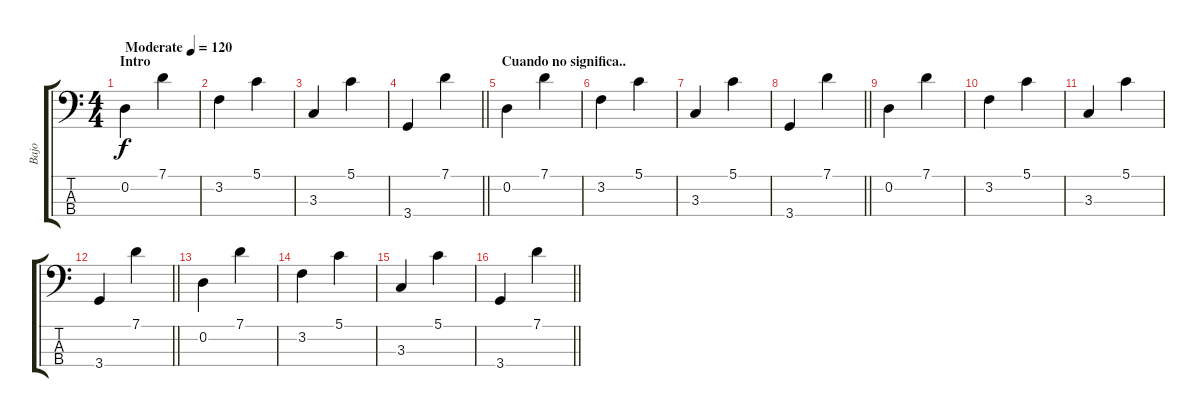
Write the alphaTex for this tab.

\track ("Bajo" "Bajo") {instrument electricbassfinger}
\staff {score tabs}
\tuning (G2 D2 A1 E1) {hide}
\ts (4 4)
\section ("" "Intro")
\tempo (120 "Moderate")
\clef f4
\ks c
0.2.4{dy f instrument electricbassfinger} 7.1.4 |
3.2.4 5.1.4 |
3.3.4 5.1.4 |
\barLineRight lightlight
3.4.4 7.1.4 |
\section ("" "Cuando no significa..")
0.2.4 7.1.4 |
3.2.4 5.1.4 |
3.3.4 5.1.4 |
\barLineRight lightlight
3.4.4 7.1.4 |
0.2.4 7.1.4 |
3.2.4 5.1.4 |
3.3.4 5.1.4 |
\barLineRight lightlight
3.4.4 7.1.4 |
0.2.4 7.1.4 |
3.2.4 5.1.4 |
3.3.4 5.1.4 |
\barLineRight lightlight
3.4.4 7.1.4
